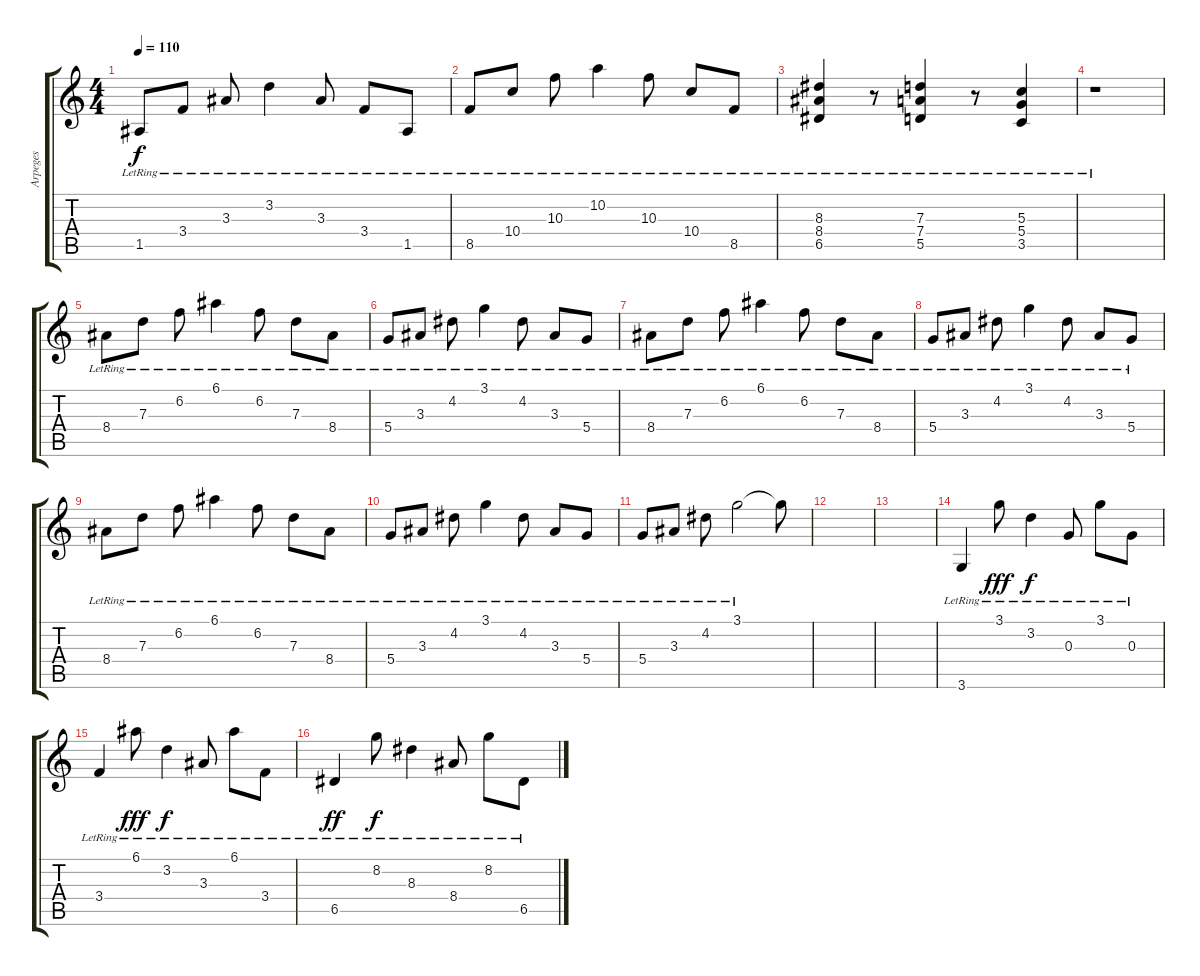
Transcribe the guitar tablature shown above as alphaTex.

\track ("Arpeges" "Arpeges") {instrument acousticguitarsteel}
\staff {score tabs}
\tuning (E4 B3 G3 D3 A2 E2) {hide}
\ts (4 4)
\tempo 110
\clef g2
\ks c
1.5{lr}.8{dy f} 3.4{lr}.8 3.3{lr}.8 3.2{lr}.4 3.3{lr}.8 3.4{lr}.8 1.5{lr}.8 |
8.5{lr}.8 10.4{lr}.8 10.3{lr}.8 10.2{lr}.4 10.3{lr}.8 10.4{lr}.8 8.5{lr}.8 |
(8.3{lr} 8.4{lr} 6.5{lr}).4 r.8 (7.3{lr} 7.4{lr} 5.5{lr}).4 r.8 (5.3{lr} 5.4{lr} 3.5{lr}).4 |
r.1 |
8.4{lr}.8 7.3{lr}.8 6.2{lr}.8 6.1{lr}.4 6.2{lr}.8 7.3{lr}.8 8.4{lr}.8 |
5.4{lr}.8 3.3{lr}.8 4.2{lr}.8 3.1{lr}.4 4.2{lr}.8 3.3{lr}.8 5.4{lr}.8 |
8.4{lr}.8 7.3{lr}.8 6.2{lr}.8 6.1{lr}.4 6.2{lr}.8 7.3{lr}.8 8.4{lr}.8 |
5.4{lr}.8 3.3{lr}.8 4.2{lr}.8 3.1{lr}.4 4.2{lr}.8 3.3{lr}.8 5.4{lr}.8 |
8.4{lr}.8 7.3{lr}.8 6.2{lr}.8 6.1{lr}.4 6.2{lr}.8 7.3{lr}.8 8.4{lr}.8 |
5.4{lr}.8 3.3{lr}.8 4.2{lr}.8 3.1{lr}.4 4.2{lr}.8 3.3{lr}.8 5.4{lr}.8 |
5.4{lr}.8 3.3{lr}.8 4.2{lr}.8 3.1{lr}.2 3.1{t}.8 |
|
|
3.6{lr}.4 3.1{lr}.8{dy fff} 3.2{lr}.4{dy f} 0.3{lr}.8 3.1{lr}.8 0.3{lr}.8 |
3.4{lr}.4 6.1{lr}.8{dy fff} 3.2{lr}.4{dy f} 3.3{lr}.8 6.1{lr}.8 3.4{lr}.8 |
6.5{lr}.4{dy ff} 8.2{lr}.8{dy f} 8.3{lr}.4 8.4{lr}.8 8.2{lr}.8 6.5{lr}.8
